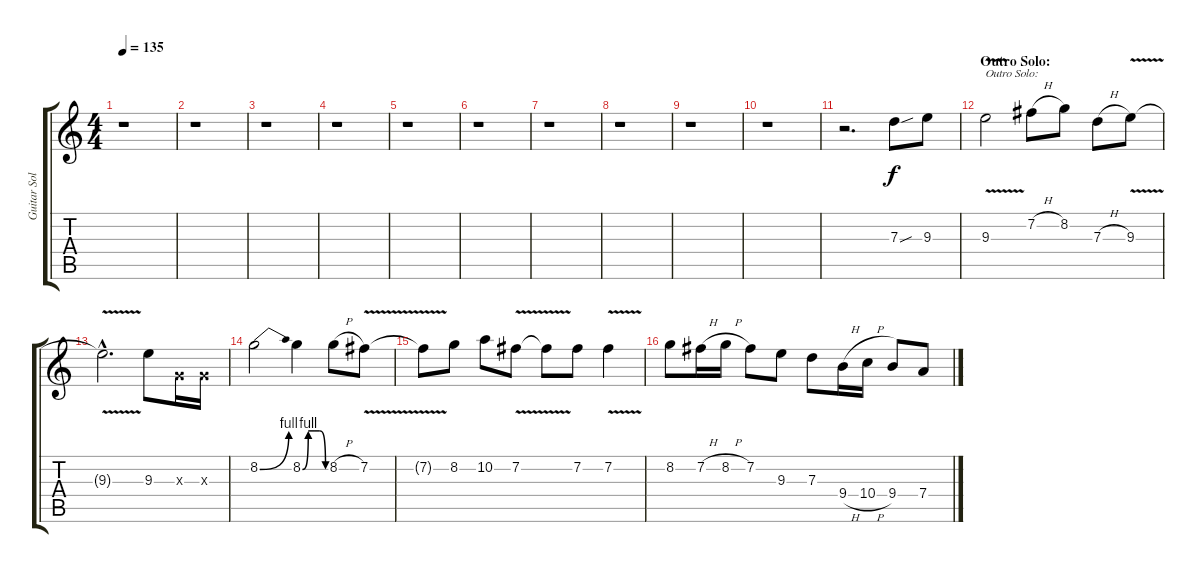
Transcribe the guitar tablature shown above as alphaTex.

\track ("Guitar Solo" "Guitar Sol") {instrument distortionguitar}
\staff {score tabs}
\tuning (E4 B3 G3 D3 A2 E2) {hide}
\ts (4 4)
\tempo 135
\clef g2
\ks c
r.1{dy f} |
r.1 |
r.1 |
r.1 |
r.1 |
r.1 |
r.1 |
r.1 |
r.1 |
r.1 |
r.2{d} 7.3{sou}.8 9.3.8 |
\section ("" "Outro Solo:")
9.3{v}.2{txt "Outro Solo:"} 7.2{h}.8 8.2.8 7.3{h}.8 9.3{v}.8 |
9.3{hac t}.2{d} 9.3.8 0.3{x}.16 0.3{x}.16 |
8.2{be (bend 0 0 60 4)}.2 8.2{be (custom 0 0 15 4 30 4 45 4 60 0)}.4 8.2{h}.8 7.2{v}.8 |
7.2{t}.8 8.2.8 10.2.8 7.2{v}.8 7.2{t}.8 7.2.8 7.2{v}.4 |
8.2.8 7.2{h}.16 8.2{h}.16 7.2.8 9.3.8 7.3.8 9.4{h}.16 10.4{h}.16 9.4.8 7.4.8
